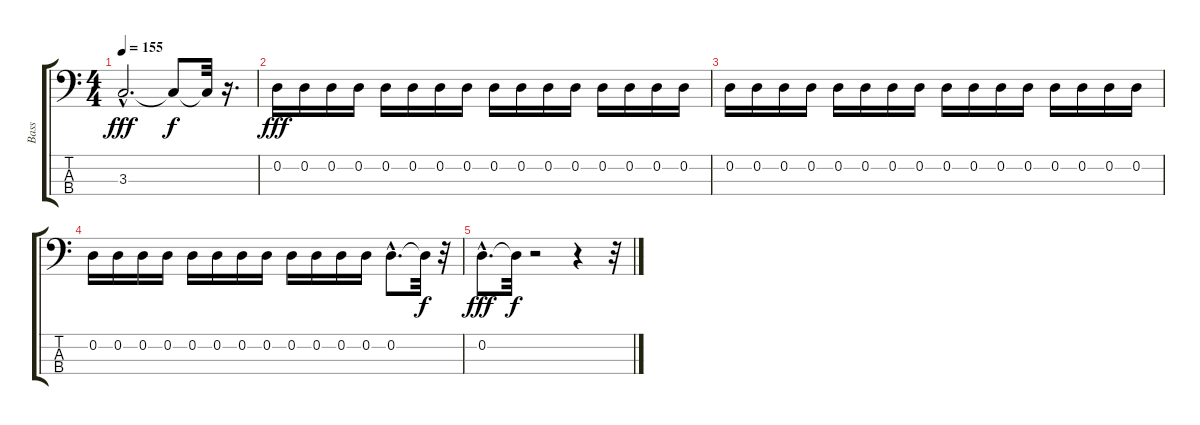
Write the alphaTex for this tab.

\track ("Bass" "Bass") {instrument electricbassfinger}
\staff {score tabs}
\tuning (G2 D2 A1 E1) {hide}
\ts (4 4)
\tempo 155
\clef f4
\ks c
3.3{hac}.2{d dy fff} 3.3{t}.8{dy f} 3.3{t}.32 r.16{d} |
0.2.16{dy fff} 0.2.16 0.2.16 0.2.16 0.2.16 0.2.16 0.2.16 0.2.16 0.2.16 0.2.16 0.2.16 0.2.16 0.2.16 0.2.16 0.2.16 0.2.16 |
0.2.16 0.2.16 0.2.16 0.2.16 0.2.16 0.2.16 0.2.16 0.2.16 0.2.16 0.2.16 0.2.16 0.2.16 0.2.16 0.2.16 0.2.16 0.2.16 |
0.2.16 0.2.16 0.2.16 0.2.16 0.2.16 0.2.16 0.2.16 0.2.16 0.2.16 0.2.16 0.2.16 0.2.16 0.2{hac}.8{d} 0.2{t}.32{dy f} r.32 |
0.2{hac}.8{d dy fff} 0.2{t}.32{dy f} r.2 r.4 r.32
